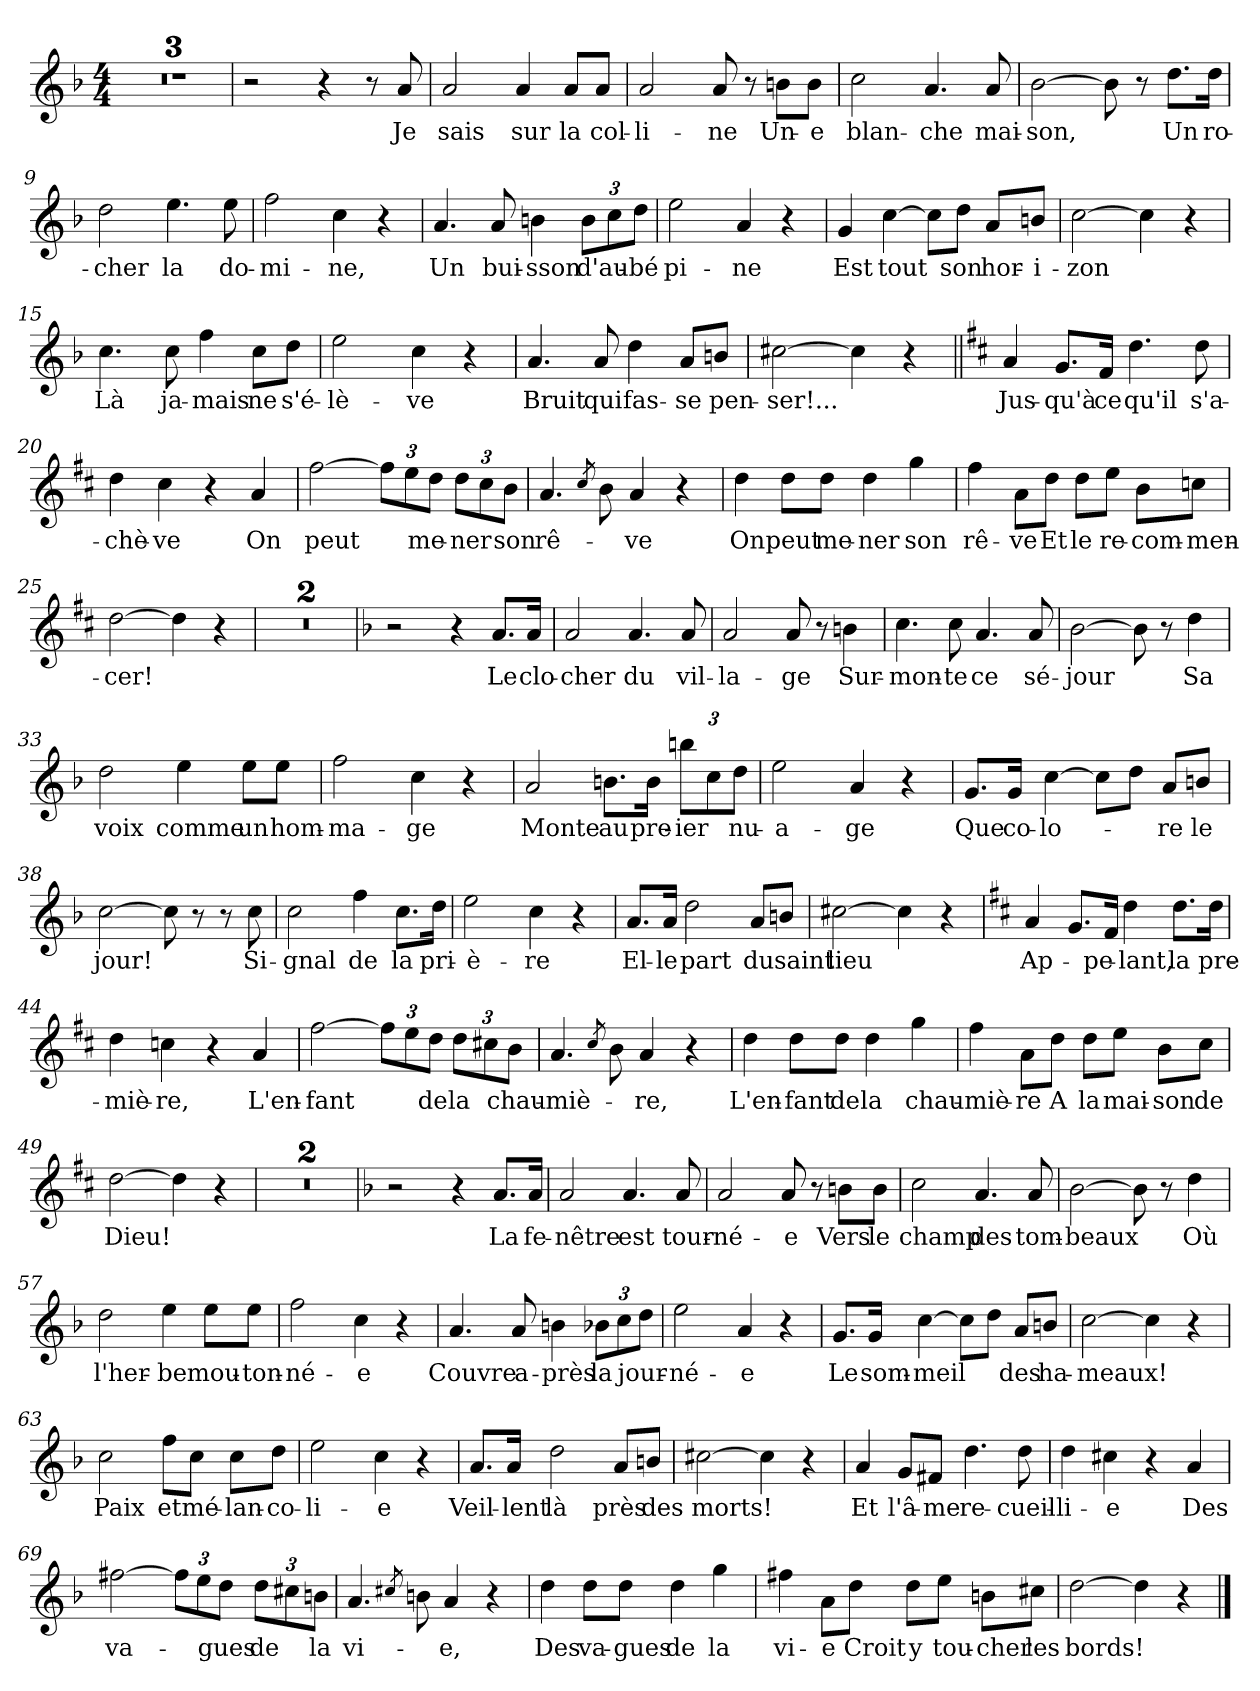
**kern	**text
*part1	*part1
*staff1	*staff1
*clefG2	*
*k[b-]	*
*M4/4	*
=1	=1
1r	.
=2	=2
1r	.
=3	=3
1r	.
=4	=4
2r	.
4r	.
8r	.
!	!LO:LY:b
8a/	Je
=5	=5
!	!LO:LY:b
2a/	sais
!	!LO:LY:b
4a/	sur
!	!LO:LY:b
8a/L	la
!	!LO:LY:b
8a/J	col-
=6	=6
!	!LO:LY:b
2a/	-li-
!	!LO:LY:b
8a/	-ne
8r	.
!	!LO:LY:b
8bn\L	Un-
!	!LO:LY:b
8b\J	-e
=7	=7
!	!LO:LY:b
2cc\	blan-
!	!LO:LY:b
4.a/	-che
!	!LO:LY:b
8a/	mai-
=8	=8
!	!LO:LY:b
[2b-\	-son,
8b-\]	.
8r	.
!	!LO:LY:b
8.dd\L	Un
!	!LO:LY:b
16dd\Jk	ro-
=9	=9
!	!LO:LY:b
2dd\	-cher
!	!LO:LY:b
4.ee\	la
!	!LO:LY:b
8ee\	do-
=10	=10
!	!LO:LY:b
2ff\	-mi-
!	!LO:LY:b
4cc\	-ne,
4r	.
!!LO:LB:g=z
=11	=11
!	!LO:LY:b
4.a/	Un
!	!LO:LY:b
8a/	bui-
!	!LO:LY:b
4bn\	-sson
!	!LO:LY:b
12b\L	d'au-
12cc\	.
!	!LO:LY:b
12dd\J	-bé
=12	=12
!	!LO:LY:b
2ee\	-pi-
!	!LO:LY:b
4a/	-ne
4r	.
=13	=13
!	!LO:LY:b
4g/	Est
!	!LO:LY:b
[4cc\	tout
8cc\L]	.
!	!LO:LY:b
8dd\J	son
!	!LO:LY:b
8a/L	hor-
!	!LO:LY:b
8bn/J	-i-
=14	=14
!	!LO:LY:b
[2cc\	-zon
4cc\]	.
4r	.
=15	=15
!	!LO:LY:b
4.cc\	Là
!	!LO:LY:b
8cc\	ja-
!	!LO:LY:b
4ff\	-mais
!	!LO:LY:b
8cc\L	ne
!	!LO:LY:b
8dd\J	s'é-
=16	=16
!	!LO:LY:b
2ee\	-lè-
!	!LO:LY:b
4cc\	-ve
4r	.
=17	=17
!	!LO:LY:b
4.a/	Bruit
!	!LO:LY:b
8a/	qui
!	!LO:LY:b
4dd\	fas-
!	!LO:LY:b
8a/L	-se
!	!LO:LY:b
8bn/J	pen-
=18	=18
!	!LO:LY:b
[2cc#X\	-ser!...
4cc#\]	.
4r	.
!!LO:LB:g=z
=19||	=19||
*k[f#c#]	*
!	!LO:LY:b
4a/	Jus-
!	!LO:LY:b
8.g/L	-qu'à
!	!LO:LY:b
16f#/Jk	ce
!	!LO:LY:b
4.dd\	qu'il
!	!LO:LY:b
8dd\	s'a-
=20	=20
!	!LO:LY:b
4dd\	-chè-
!	!LO:LY:b
4cc#\	-ve
4r	.
!	!LO:LY:b
4a/	On
=21	=21
!	!LO:LY:b
[2ff#\	peut
12ff#\L]	.
12ee\	.
!	!LO:LY:b
12dd\J	me-
!	!LO:LY:b
12dd\L	-ner
12cc#\	.
!	!LO:LY:b
12b\J	son
=22	=22
!	!LO:LY:b
4.a/	rê-
8qcc#/	.
8b\	.
!	!LO:LY:b
4a/	-ve
4r	.
=23	=23
!	!LO:LY:b
4dd\	On
!	!LO:LY:b
8dd\L	peut
!	!LO:LY:b
8dd\J	me-
!	!LO:LY:b
4dd\	-ner
!	!LO:LY:b
4gg\	son
=24	=24
!	!LO:LY:b
4ff#\	rê-
!	!LO:LY:b
8a\L	-ve
!	!LO:LY:b
8dd\J	Et
!	!LO:LY:b
8dd\L	le
!	!LO:LY:b
8ee\J	re-
!	!LO:LY:b
8b\L	-com-
!	!LO:LY:b
8ccn\J	-men-
!!LO:LB:g=z
=25	=25
!	!LO:LY:b
[2dd\	-cer!
4dd\]	.
4r	.
=26	=26
1r	.
=27	=27
1r	.
=28	=28
*k[b-]	*
2r	.
4r	.
!	!LO:LY:b
8.a/L	Le
!	!LO:LY:b
16a/Jk	clo-
=29	=29
!	!LO:LY:b
2a/	-cher
!	!LO:LY:b
4.a/	du
!	!LO:LY:b
8a/	vil-
=30	=30
!	!LO:LY:b
2a/	-la-
!	!LO:LY:b
8a/	-ge
8r	.
!	!LO:LY:b
4bn\	Sur-
=31	=31
!	!LO:LY:b
4.cc\	-mon-
!	!LO:LY:b
8cc\	-te
!	!LO:LY:b
4.a/	ce
!	!LO:LY:b
8a/	sé-
=32	=32
!	!LO:LY:b
[2b-\	-jour
8b-\]	.
8r	.
!	!LO:LY:b
4dd\	Sa
=33	=33
!	!LO:LY:b
2dd\	voix
!	!LO:LY:b
4ee\	comme
!	!LO:LY:b
8ee\L	un
!	!LO:LY:b
8ee\J	hom-
!!LO:LB:g=z
=34	=34
!	!LO:LY:b
2ff\	-ma-
!	!LO:LY:b
4cc\	-ge
4r	.
=35	=35
!	!LO:LY:b
2a/	Monte
!	!LO:LY:b
8.bn\L	au
!	!LO:LY:b
16b\Jk	pre-
!	!LO:LY:b
12bbn\L	-ier
12cc\	.
!	!LO:LY:b
12dd\J	nu-
=36	=36
!	!LO:LY:b
2ee\	-a-
!	!LO:LY:b
4a/	-ge
4r	.
=37	=37
!	!LO:LY:b
8.g/L	Que
!	!LO:LY:b
16g/Jk	co-
!	!LO:LY:b
[4cc\	-lo-
8cc\L]	.
8dd\J	.
!	!LO:LY:b
8a/L	-re
!	!LO:LY:b
8bn/J	le
=38	=38
!	!LO:LY:b
[2cc\	jour!
8cc\]	.
8r	.
8r	.
!	!LO:LY:b
8cc\	Si-
=39	=39
!	!LO:LY:b
2cc\	-gnal
!	!LO:LY:b
4ff\	de
!	!LO:LY:b
8.cc\L	la
!	!LO:LY:b
16dd\Jk	pri-
=40	=40
!	!LO:LY:b
2ee\	-è-
!	!LO:LY:b
4cc\	-re
4r	.
=41	=41
!	!LO:LY:b
8.a/L	El-
!	!LO:LY:b
16a/Jk	-le
!	!LO:LY:b
2dd\	part
!	!LO:LY:b
8a/L	du
!	!LO:LY:b
8bn/J	saint
!!LO:LB:g=z
=42	=42
!	!LO:LY:b
[2cc#X\	lieu
4cc#\]	.
4r	.
=43	=43
*k[f#c#]	*
!	!LO:LY:b
4a/	Ap-
8.g/L	.
!	!LO:LY:b
16f#/Jk	pe-
!	!LO:LY:b
4dd\	-lant,
!	!LO:LY:b
8.dd\L	la
!	!LO:LY:b
16dd\Jk	pre-
=44	=44
!	!LO:LY:b
4dd\	-miè-
!	!LO:LY:b
4ccn\	-re,
4r	.
!	!LO:LY:b
4a/	L'en-
=45	=45
!	!LO:LY:b
[2ff#\	-fant
12ff#\L]	.
12ee\	.
!	!LO:LY:b
12dd\J	de
!	!LO:LY:b
12dd\L	la
12cc#X\	.
!	!LO:LY:b
12b\J	chau-
=46	=46
!	!LO:LY:b
4.a/	-miè-
8qcc#/	.
8b\	.
!	!LO:LY:b
4a/	-re,
4r	.
=47	=47
!	!LO:LY:b
4dd\	L'en-
!	!LO:LY:b
8dd\L	-fant
!	!LO:LY:b
8dd\J	de
!	!LO:LY:b
4dd\	la
!	!LO:LY:b
4gg\	chau-
!!LO:LB:g=z
=48	=48
!	!LO:LY:b
4ff#\	-miè-
!	!LO:LY:b
8a\L	-re
!	!LO:LY:b
8dd\J	A
!	!LO:LY:b
8dd\L	la
!	!LO:LY:b
8ee\J	mai-
!	!LO:LY:b
8b\L	-son
!	!LO:LY:b
8cc#\J	de
=49	=49
!	!LO:LY:b
[2dd\	Dieu!
4dd\]	.
4r	.
=50	=50
1r	.
=51	=51
1r	.
=52	=52
*k[b-]	*
2r	.
4r	.
!	!LO:LY:b
8.a/L	La
!	!LO:LY:b
16a/Jk	fe-
=53	=53
!	!LO:LY:b
2a/	-nêtre
!	!LO:LY:b
4.a/	est
!	!LO:LY:b
8a/	tour-
=54	=54
!	!LO:LY:b
2a/	-né-
!	!LO:LY:b
8a/	-e
8r	.
!	!LO:LY:b
8bn\L	Vers
!	!LO:LY:b
8b\J	le
=55	=55
!	!LO:LY:b
2cc\	champ
!	!LO:LY:b
4.a/	des
!	!LO:LY:b
8a/	tom-
=56	=56
!	!LO:LY:b
[2b-\	-beaux
8b-\]	.
8r	.
!	!LO:LY:b
4dd\	Où
!!LO:LB:g=z
=57	=57
!	!LO:LY:b
2dd\	l'her-
!	!LO:LY:b
4ee\	-be
!	!LO:LY:b
8ee\L	mou-
!	!LO:LY:b
8ee\J	-ton-
=58	=58
!	!LO:LY:b
2ff\	-né-
!	!LO:LY:b
4cc\	-e
4r	.
=59	=59
!	!LO:LY:b
4.a/	Couvre
!	!LO:LY:b
8a/	a-
!	!LO:LY:b
4bn\	-près
!	!LO:LY:b
12b-X\L	la
12cc\	.
!	!LO:LY:b
12dd\J	jour-
=60	=60
!	!LO:LY:b
2ee\	-né-
!	!LO:LY:b
4a/	-e
4r	.
=61	=61
!	!LO:LY:b
8.g/L	Le
!	!LO:LY:b
16g/Jk	som-
!	!LO:LY:b
[4cc\	-meil
8cc\L]	.
8dd\J	.
!	!LO:LY:b
8a/L	des
!	!LO:LY:b
8bn/J	ha-
=62	=62
!	!LO:LY:b
[2cc\	-meaux!
4cc\]	.
4r	.
=63	=63
!	!LO:LY:b
2cc\	Paix
!	!LO:LY:b
8ff\L	et
!	!LO:LY:b
8cc\J	mé-
!	!LO:LY:b
8cc\L	-lan-
!	!LO:LY:b
8dd\J	-co-
=64	=64
!	!LO:LY:b
2ee\	-li-
!	!LO:LY:b
4cc\	-e
4r	.
!!LO:LB:g=z
=65	=65
!	!LO:LY:b
8.a/L	Veil-
!	!LO:LY:b
16a/Jk	-lent
!	!LO:LY:b
2dd\	là
!	!LO:LY:b
8a/L	près
!	!LO:LY:b
8bn/J	des
=66	=66
!	!LO:LY:b
[2cc#X\	morts!
4cc#\]	.
4r	.
=67	=67
!	!LO:LY:b
4a/	Et
!	!LO:LY:b
8g/L	l'â-
!	!LO:LY:b
8f#X/J	-me
!	!LO:LY:b
4.dd\	re-
!	!LO:LY:b
8dd\	-cueil-
=68	=68
!	!LO:LY:b
4dd\	-li-
!	!LO:LY:b
4cc#X\	-e
4r	.
!	!LO:LY:b
4a/	Des
=69	=69
!	!LO:LY:b
[2ff#X\	va-
12ff#\L]	.
12ee\	.
!	!LO:LY:b
12dd\J	-gues
!	!LO:LY:b
12dd\L	de
12cc#X\	.
!	!LO:LY:b
12bn\J	la
=70	=70
!	!LO:LY:b
4.a/	vi-
8qcc#X/	.
8bn\	.
!	!LO:LY:b
4a/	-e,
4r	.
=71	=71
!	!LO:LY:b
4dd\	Des
!	!LO:LY:b
8dd\L	va-
!	!LO:LY:b
8dd\J	-gues
!	!LO:LY:b
4dd\	de
!	!LO:LY:b
4gg\	la
!!LO:LB:g=z
=72	=72
!	!LO:LY:b
4ff#X\	vi-
!	!LO:LY:b
8a\L	-e
!	!LO:LY:b
8dd\J	Croit
!	!LO:LY:b
8dd\L	y
!	!LO:LY:b
8ee\J	tou-
!	!LO:LY:b
8bn\L	-cher
!	!LO:LY:b
8cc#X\J	les
=73	=73
!	!LO:LY:b
[2dd\	bords!
4dd\]	.
4r	.
==	==
*-	*-
